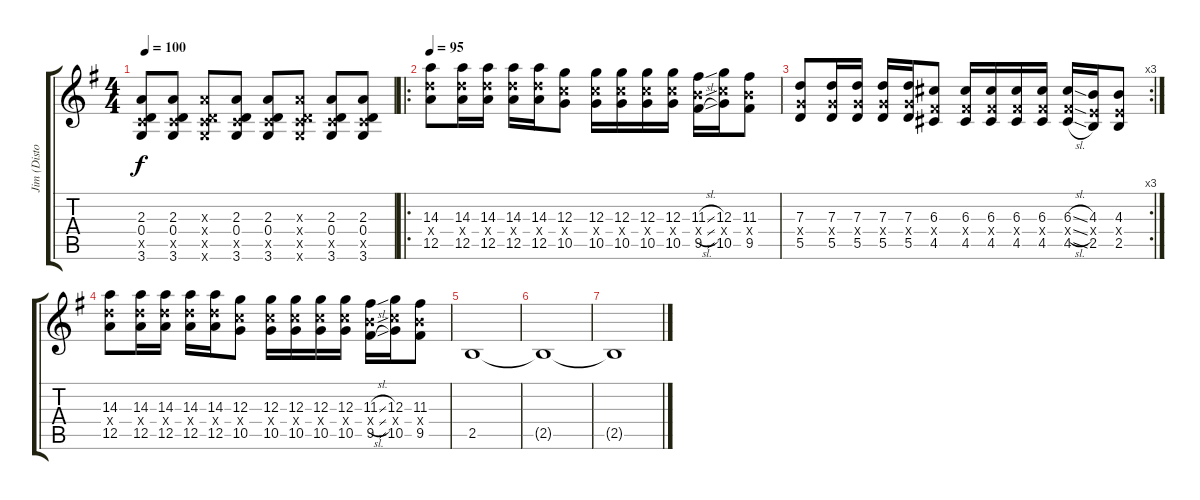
\track ("Jim (Distorted)" "Jim (Disto") {instrument overdrivenguitar}
\staff {score tabs}
\tuning (E4 B3 G3 D3 A2 E2) {hide}
\ts (4 4)
\tempo 100
\clef g2
\ks g
(2.3 0.4 3.5{x} 3.6).8{dy f} (2.3 0.4 3.5{x} 3.6).8 (2.3{x} 0.4{x} 3.5{x} 3.6{x}).8 (2.3 0.4 3.5{x} 3.6).8 (2.3 0.4 3.5{x} 3.6).8 (2.3{x} 0.4{x} 3.5{x} 3.6{x}).8 (2.3 0.4 3.5{x} 3.6).8 (2.3 0.4 3.5{x} 3.6).8 |
\ro
\tempo 95
(14.3 12.4{x} 12.5).8 (14.3 12.4{x} 12.5).16 (14.3 12.4{x} 12.5).16 (14.3 12.4{x} 12.5).16 (14.3 12.4{x} 12.5).16 (12.3 10.4{x} 10.5).8 (12.3 10.4{x} 10.5).16 (12.3 10.4{x} 10.5).16 (12.3 10.4{x} 10.5).16 (12.3 10.4{x} 10.5).16 (11.3{sl} 9.4{sl x} 9.5{sl}).16 (12.3 10.4{x} 10.5).16 (11.3 9.4{x} 9.5).8 |
\rc 3
(7.3 5.4{x} 5.5).8 (7.3 5.4{x} 5.5).16 (7.3 5.4{x} 5.5).16 (7.3 5.4{x} 5.5).16 (7.3 5.4{x} 5.5).16 (6.3 4.4{x} 4.5).8 (6.3 4.4{x} 4.5).16 (6.3 4.4{x} 4.5).16 (6.3 4.4{x} 4.5).16 (6.3 4.4{x} 4.5).16 (6.3{sl} 4.4{sl x} 4.5{sl}).16 (4.3 2.4{x} 2.5).16 (4.3 2.4{x} 2.5).8 |
(14.3 12.4{x} 12.5).8 (14.3 12.4{x} 12.5).16 (14.3 12.4{x} 12.5).16 (14.3 12.4{x} 12.5).16 (14.3 12.4{x} 12.5).16 (12.3 10.4{x} 10.5).8 (12.3 10.4{x} 10.5).16 (12.3 10.4{x} 10.5).16 (12.3 10.4{x} 10.5).16 (12.3 10.4{x} 10.5).16 (11.3{sl} 9.4{sl x} 9.5{sl}).16 (12.3 10.4{x} 10.5).16 (11.3 9.4{x} 9.5).8 |
2.5.1 |
2.5{t}.1 |
2.5{t}.1
